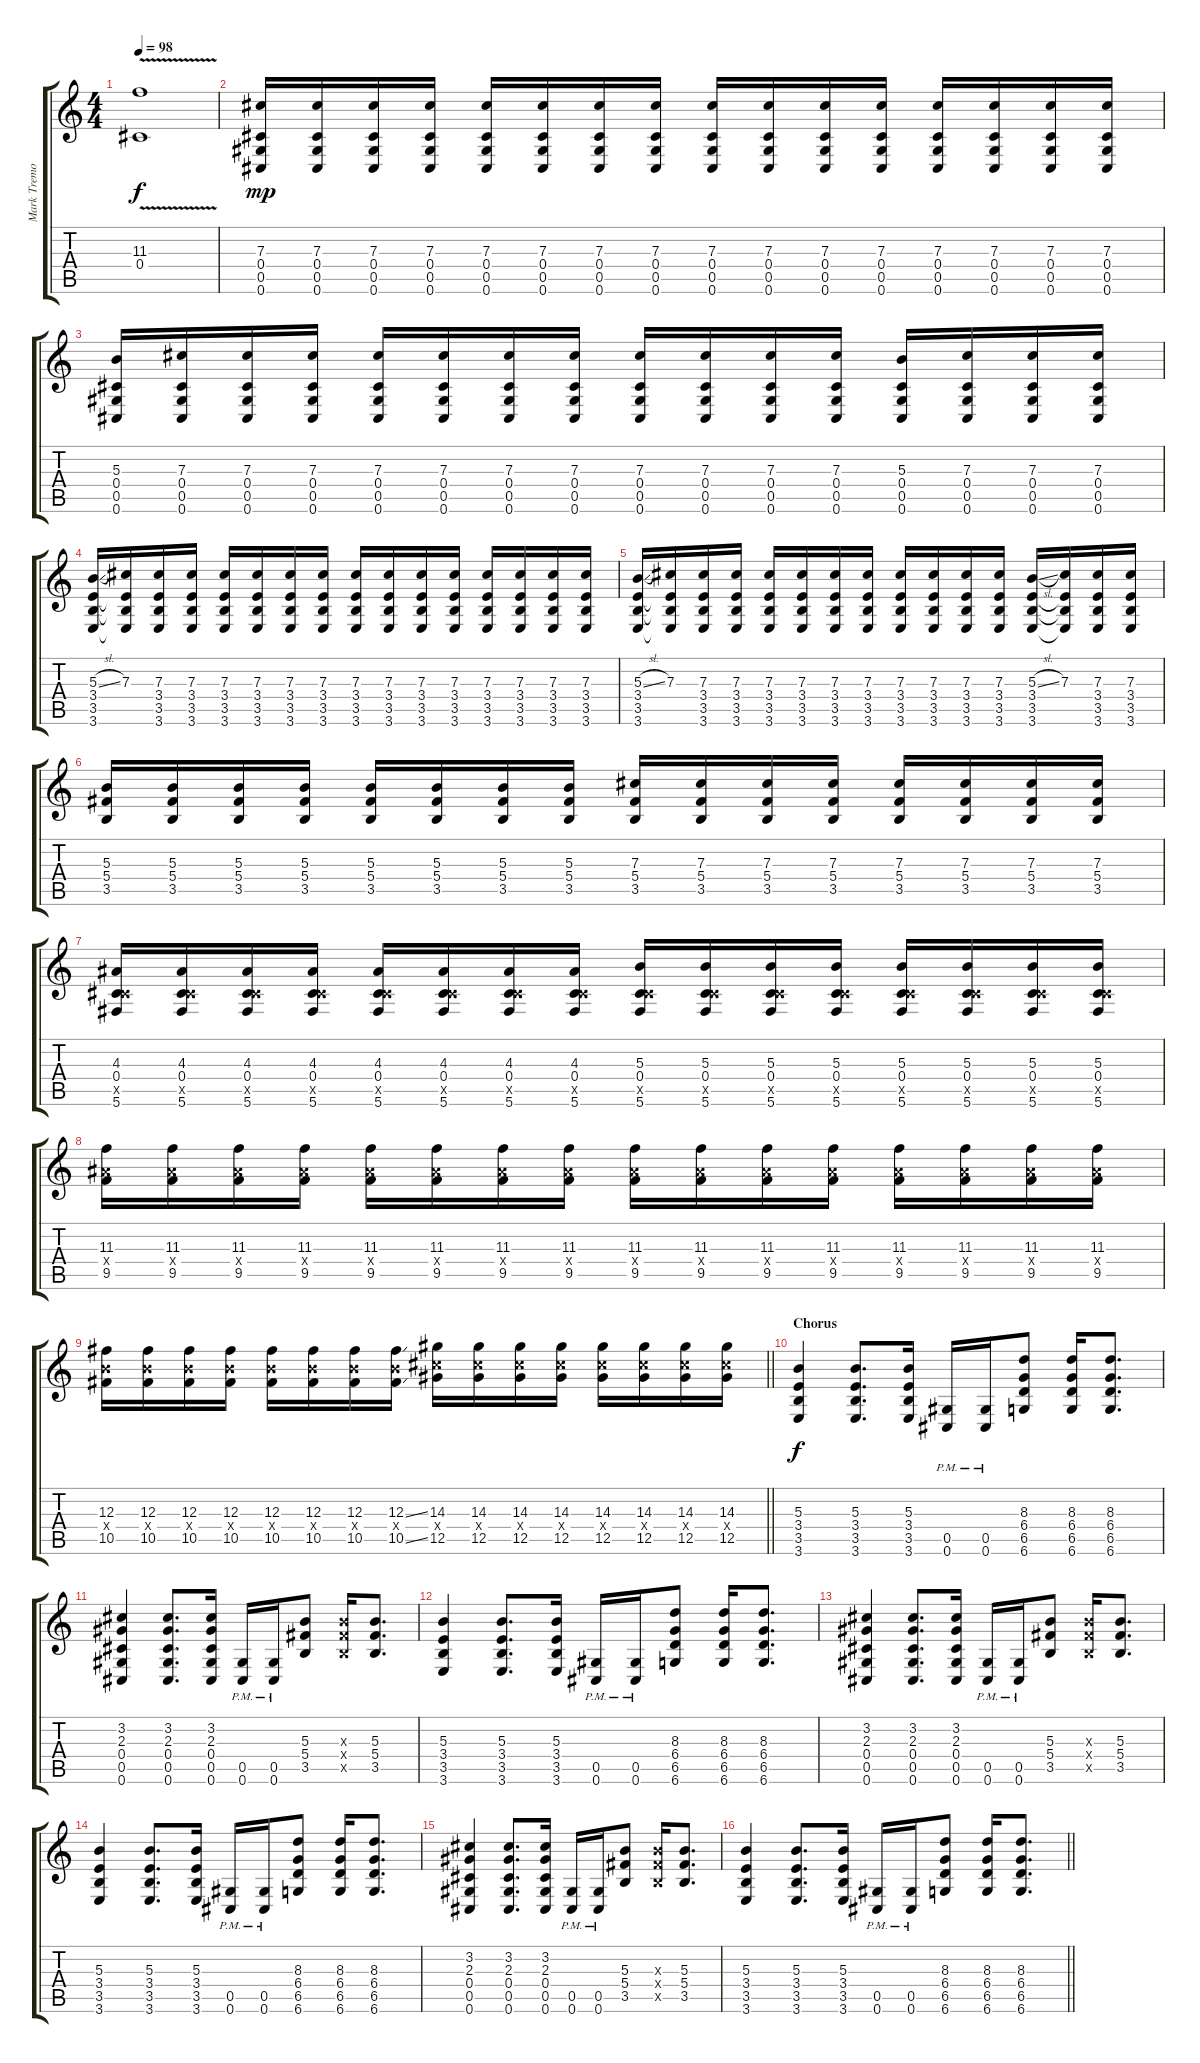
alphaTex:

\track ("Mark Tremonti" "Mark Tremo") {instrument distortionguitar}
\staff {score tabs}
\tuning (Eb4 Bb3 Gb3 Db3 Ab2 Db2) {hide}
\ts (4 4)
\tempo 98
\clef g2
\ks c
(11.3{v} 0.4).1{dy f} |
(7.3 0.4 0.5 0.6).16{dy mp} (7.3 0.4 0.5 0.6).16 (7.3 0.4 0.5 0.6).16 (7.3 0.4 0.5 0.6).16 (7.3 0.4 0.5 0.6).16 (7.3 0.4 0.5 0.6).16 (7.3 0.4 0.5 0.6).16 (7.3 0.4 0.5 0.6).16 (7.3 0.4 0.5 0.6).16 (7.3 0.4 0.5 0.6).16 (7.3 0.4 0.5 0.6).16 (7.3 0.4 0.5 0.6).16 (7.3 0.4 0.5 0.6).16 (7.3 0.4 0.5 0.6).16 (7.3 0.4 0.5 0.6).16 (7.3 0.4 0.5 0.6).16 |
(5.3 0.4 0.5 0.6).16 (7.3 0.4 0.5 0.6).16 (7.3 0.4 0.5 0.6).16 (7.3 0.4 0.5 0.6).16 (7.3 0.4 0.5 0.6).16 (7.3 0.4 0.5 0.6).16 (7.3 0.4 0.5 0.6).16 (7.3 0.4 0.5 0.6).16 (7.3 0.4 0.5 0.6).16 (7.3 0.4 0.5 0.6).16 (7.3 0.4 0.5 0.6).16 (7.3 0.4 0.5 0.6).16 (5.3 0.4 0.5 0.6).16 (7.3 0.4 0.5 0.6).16 (7.3 0.4 0.5 0.6).16 (7.3 0.4 0.5 0.6).16 |
(5.3{sl} 3.4 3.5 3.6).16 (7.3 3.4{t} 3.5{t} 3.6{t}).16 (7.3 3.4 3.5 3.6).16 (7.3 3.4 3.5 3.6).16 (7.3 3.4 3.5 3.6).16 (7.3 3.4 3.5 3.6).16 (7.3 3.4 3.5 3.6).16 (7.3 3.4 3.5 3.6).16 (7.3 3.4 3.5 3.6).16 (7.3 3.4 3.5 3.6).16 (7.3 3.4 3.5 3.6).16 (7.3 3.4 3.5 3.6).16 (7.3 3.4 3.5 3.6).16 (7.3 3.4 3.5 3.6).16 (7.3 3.4 3.5 3.6).16 (7.3 3.4 3.5 3.6).16 |
(5.3{sl} 3.4 3.5 3.6).16 (7.3 3.4{t} 3.5{t} 3.6{t}).16 (7.3 3.4 3.5 3.6).16 (7.3 3.4 3.5 3.6).16 (7.3 3.4 3.5 3.6).16 (7.3 3.4 3.5 3.6).16 (7.3 3.4 3.5 3.6).16 (7.3 3.4 3.5 3.6).16 (7.3 3.4 3.5 3.6).16 (7.3 3.4 3.5 3.6).16 (7.3 3.4 3.5 3.6).16 (7.3 3.4 3.5 3.6).16 (5.3{sl} 3.4 3.5 3.6).16 (7.3 3.4{t} 3.5{t} 3.6{t}).16 (7.3 3.4 3.5 3.6).16 (7.3 3.4 3.5 3.6).16 |
(5.3 5.4 3.5).16 (5.3 5.4 3.5).16 (5.3 5.4 3.5).16 (5.3 5.4 3.5).16 (5.3 5.4 3.5).16 (5.3 5.4 3.5).16 (5.3 5.4 3.5).16 (5.3 5.4 3.5).16 (7.3 5.4 3.5).16 (7.3 5.4 3.5).16 (7.3 5.4 3.5).16 (7.3 5.4 3.5).16 (7.3 5.4 3.5).16 (7.3 5.4 3.5).16 (7.3 5.4 3.5).16 (7.3 5.4 3.5).16 |
(4.3 0.4 5.5{x} 5.6).16 (4.3 0.4 5.5{x} 5.6).16 (4.3 0.4 5.5{x} 5.6).16 (4.3 0.4 5.5{x} 5.6).16 (4.3 0.4 5.5{x} 5.6).16 (4.3 0.4 5.5{x} 5.6).16 (4.3 0.4 5.5{x} 5.6).16 (4.3 0.4 5.5{x} 5.6).16 (5.3 0.4 5.5{x} 5.6).16 (5.3 0.4 5.5{x} 5.6).16 (5.3 0.4 5.5{x} 5.6).16 (5.3 0.4 5.5{x} 5.6).16 (5.3 0.4 5.5{x} 5.6).16 (5.3 0.4 5.5{x} 5.6).16 (5.3 0.4 5.5{x} 5.6).16 (5.3 0.4 5.5{x} 5.6).16 |
(11.3 9.4{x} 9.5).16 (11.3 9.4{x} 9.5).16 (11.3 9.4{x} 9.5).16 (11.3 9.4{x} 9.5).16 (11.3 9.4{x} 9.5).16 (11.3 9.4{x} 9.5).16 (11.3 9.4{x} 9.5).16 (11.3 9.4{x} 9.5).16 (11.3 9.4{x} 9.5).16 (11.3 9.4{x} 9.5).16 (11.3 9.4{x} 9.5).16 (11.3 9.4{x} 9.5).16 (11.3 9.4{x} 9.5).16 (11.3 9.4{x} 9.5).16 (11.3 9.4{x} 9.5).16 (11.3 9.4{x} 9.5).16 |
\barLineRight lightlight
(12.3 10.4{x} 10.5).16 (12.3 10.4{x} 10.5).16 (12.3 10.4{x} 10.5).16 (12.3 10.4{x} 10.5).16 (12.3 10.4{x} 10.5).16 (12.3 10.4{x} 10.5).16 (12.3 10.4{x} 10.5).16 (12.3{ss} 10.4{x} 10.5{ss}).16 (14.3 12.4{x} 12.5).16 (14.3 12.4{x} 12.5).16 (14.3 12.4{x} 12.5).16 (14.3 12.4{x} 12.5).16 (14.3 12.4{x} 12.5).16 (14.3 12.4{x} 12.5).16 (14.3 12.4{x} 12.5).16 (14.3 12.4{x} 12.5).16 |
\section ("" "Chorus")
(5.3 3.4 3.5 3.6).4{dy f} (5.3 3.4 3.5 3.6).8{d} (5.3 3.4 3.5 3.6).16 (0.5{pm} 0.6{pm}).16 (0.5{pm} 0.6{pm}).16 (8.3 6.4 6.5 6.6).8 (8.3 6.4 6.5 6.6).16 (8.3 6.4 6.5 6.6).8{d} |
(3.2 2.3 0.4 0.5 0.6).4 (3.2 2.3 0.4 0.5 0.6).8{d} (3.2 2.3 0.4 0.5 0.6).16 (0.5{pm} 0.6{pm}).16 (0.5{pm} 0.6{pm}).16 (5.3 5.4 3.5).8 (5.3{x} 5.4{x} 3.5{x}).16 (5.3 5.4 3.5).8{d} |
(5.3 3.4 3.5 3.6).4 (5.3 3.4 3.5 3.6).8{d} (5.3 3.4 3.5 3.6).16 (0.5{pm} 0.6{pm}).16 (0.5{pm} 0.6{pm}).16 (8.3 6.4 6.5 6.6).8 (8.3 6.4 6.5 6.6).16 (8.3 6.4 6.5 6.6).8{d} |
(3.2 2.3 0.4 0.5 0.6).4 (3.2 2.3 0.4 0.5 0.6).8{d} (3.2 2.3 0.4 0.5 0.6).16 (0.5{pm} 0.6{pm}).16 (0.5{pm} 0.6{pm}).16 (5.3 5.4 3.5).8 (5.3{x} 5.4{x} 3.5{x}).16 (5.3 5.4 3.5).8{d} |
(5.3 3.4 3.5 3.6).4 (5.3 3.4 3.5 3.6).8{d} (5.3 3.4 3.5 3.6).16 (0.5{pm} 0.6{pm}).16 (0.5{pm} 0.6{pm}).16 (8.3 6.4 6.5 6.6).8 (8.3 6.4 6.5 6.6).16 (8.3 6.4 6.5 6.6).8{d} |
(3.2 2.3 0.4 0.5 0.6).4 (3.2 2.3 0.4 0.5 0.6).8{d} (3.2 2.3 0.4 0.5 0.6).16 (0.5{pm} 0.6{pm}).16 (0.5{pm} 0.6{pm}).16 (5.3 5.4 3.5).8 (5.3{x} 5.4{x} 3.5{x}).16 (5.3 5.4 3.5).8{d} |
\barLineRight lightlight
(5.3 3.4 3.5 3.6).4 (5.3 3.4 3.5 3.6).8{d} (5.3 3.4 3.5 3.6).16 (0.5{pm} 0.6{pm}).16 (0.5{pm} 0.6{pm}).16 (8.3 6.4 6.5 6.6).8 (8.3 6.4 6.5 6.6).16 (8.3 6.4 6.5 6.6).8{d}
